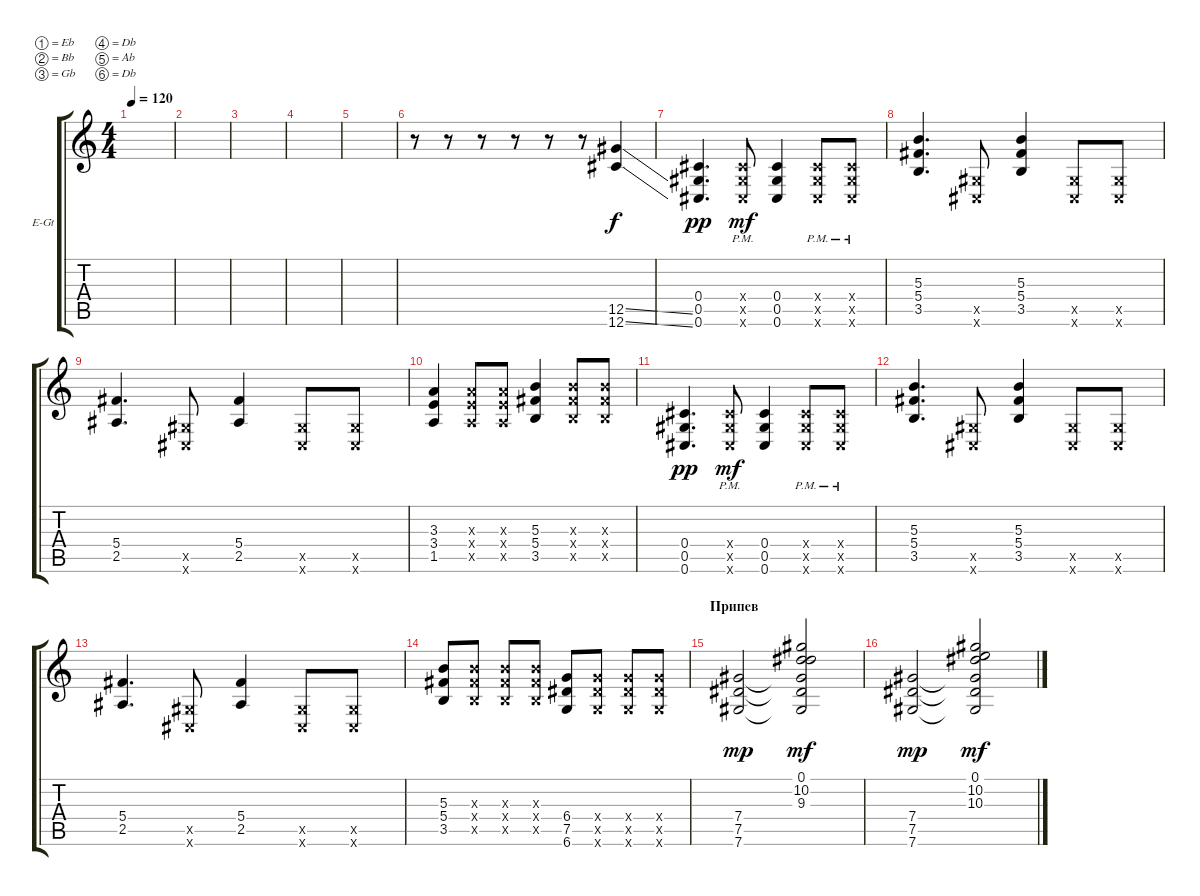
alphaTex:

\defaultSystemsLayout 4
\bracketExtendMode groupsimilarinstruments
\firstSystemTrackNameOrientation horizontal
\otherSystemsTrackNameOrientation horizontal
\track ("Перегруженная гитара 2" "E-Gt") {instrument distortionguitar}
\staff {score tabs}
\tuning (Eb4 Bb3 Gb3 Db3 Ab2 Db2)
\ts (4 4)
\tempo 120
\clef g2
\scale
0.333333
\ks c
|
\scale
0.333333 |
\scale
0.333333 |
\scale
0.333333 |
\scale
0.333333 |
\scale
0.333333 r.8 r.8 r.8 r.8 r.8 r.8 (12.5{ss} 12.6{ss}).4 |
\scale
0.333333 (0.6 0.5 0.4).4{d dy pp} (0.5{pm x} 0.4{pm x} 0.6{x}).8{dy mf} (0.5 0.4 0.6).4 (0.5{pm x} 0.4{pm x} 0.6{x}).8 (0.5{pm x} 0.4{pm x} 0.6{x}).8 |
\scale
0.333333 (5.3 5.4 3.5).4{d} (0.5{x} 0.6{x}).8 (5.3 5.4 3.5).4 (0.5{x} 0.6{x}).8 (0.5{x} 0.6{x}).8 |
\scale
0.333333 (5.4 2.5).4{d} (0.5{x} 0.6{x}).8 (5.4 2.5).4 (0.5{x} 0.6{x}).8 (0.5{x} 0.6{x}).8 |
\scale
0.333333 (1.5 3.4 3.3).4 (1.5{x} 3.4{x} 3.3{x}).8 (1.5{x} 3.4{x} 3.3{x}).8 (3.5 5.4 5.3).4 (3.5{x} 5.4{x} 5.3{x}).8 (3.5{x} 5.4{x} 5.3{x}).8 |
\scale
0.333333 (0.6 0.5 0.4).4{d dy pp} (0.5{pm x} 0.4{pm x} 0.6{x}).8{dy mf} (0.5 0.4 0.6).4 (0.5{pm x} 0.4{pm x} 0.6{x}).8 (0.5{pm x} 0.4{pm x} 0.6{x}).8 |
\scale
0.333333 (5.3 5.4 3.5).4{d} (0.5{x} 0.6{x}).8 (5.3 5.4 3.5).4 (0.5{x} 0.6{x}).8 (0.5{x} 0.6{x}).8 |
\scale
0.333333 (5.4 2.5).4{d} (0.5{x} 0.6{x}).8 (5.4 2.5).4 (0.5{x} 0.6{x}).8 (0.5{x} 0.6{x}).8 |
\scale
0.333333 (3.5 5.4 5.3).8 (3.5{x} 5.4{x} 5.3{x}).8 (3.5{x} 5.4{x} 5.3{x}).8 (3.5{x} 5.4{x} 5.3{x}).8 (6.6 7.5 6.4).8 (6.6{x} 7.5{x} 6.4{x}).8 (6.6{x} 7.5{x} 6.4{x}).8 (6.6{x} 7.5{x} 6.4{x}).8 |
\section ("" "Припев")
\scale
0.333333 (7.6 7.5 7.4).2{dy mp} (9.3 10.2 0.1 7.6{t} 7.5{t} 7.4{t}).2{dy mf} |
\scale
0.333333 (7.6 7.5 7.4).2{dy mp} (10.3 10.2 0.1 7.6{t} 7.5{t} 7.4{t}).2{dy mf}
